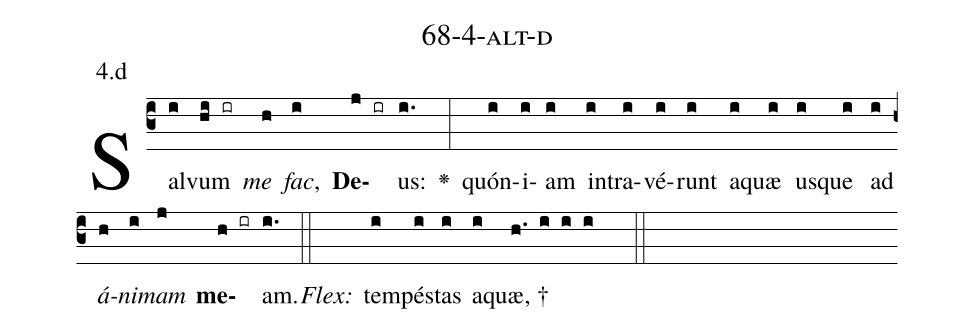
name: 68-4-alt-d;
annotation: 4.d;
%%
(c3)Sal(i)vum(hi ir) <i>me</i>(h) <i>fac</i>,(i) <b>De</b>(j ir)us:(i.) <v>\greheightstar</v>(:) quón(i)i(i)am(i) in(i)tra(i)vé(i)runt(i) a(i)quæ(i) us(i)que(i) ad(i) <i>á</i>(h)<i>ni</i>(i)<i>mam</i>(j) <b>me</b>(h ir)am.(i.) (::)
<i>Flex:</i>()  tem(i)pés(i)tas(i) a(i)quæ, †(h. i i i  ::)

%E(i) u(h) o(i) u(j) a(h) e.(i.) (::)
